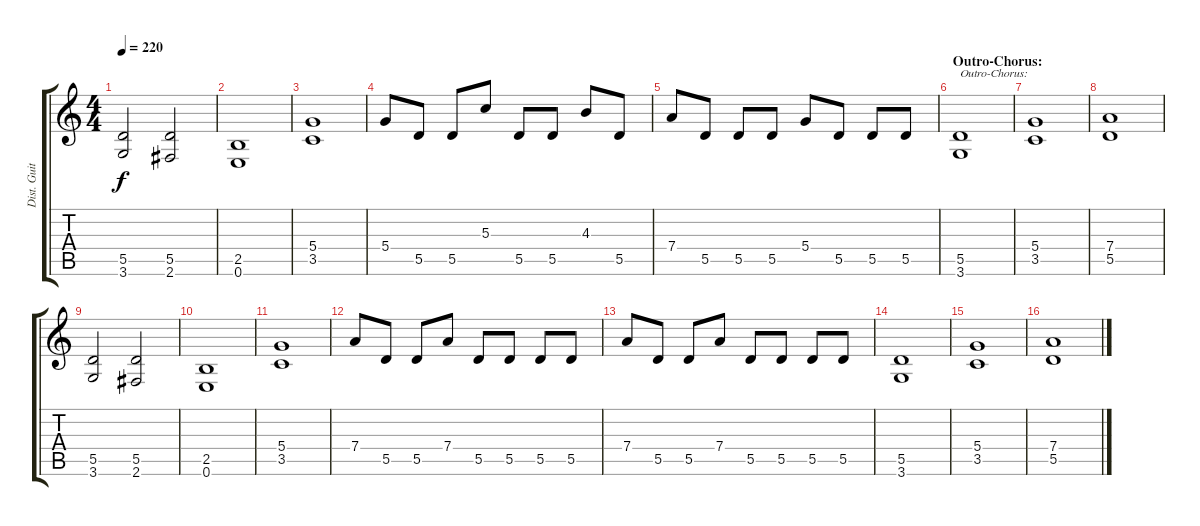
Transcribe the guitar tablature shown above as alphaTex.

\track ("Dist. Guitarzz 2" "Dist. Guit") {instrument distortionguitar}
\staff {score tabs}
\tuning (E4 B3 G3 D3 A2 E2) {hide}
\ts (4 4)
\tempo 220
\clef g2
\ks c
(5.5 3.6).2{dy f} (5.5 2.6).2 |
(2.5 0.6).1 |
(5.4 3.5).1 |
5.4.8 5.5.8 5.5.8 5.3.8 5.5.8 5.5.8 4.3.8 5.5.8 |
7.4.8 5.5.8 5.5.8 5.5.8 5.4.8 5.5.8 5.5.8 5.5.8 |
\section ("" "Outro-Chorus:")
(5.5 3.6).1{txt "Outro-Chorus:"} |
(5.4 3.5).1 |
(7.4 5.5).1 |
(5.5 3.6).2 (5.5 2.6).2 |
(2.5 0.6).1 |
(5.4 3.5).1 |
7.4.8 5.5.8 5.5.8 7.4.8 5.5.8 5.5.8 5.5.8 5.5.8 |
7.4.8 5.5.8 5.5.8 7.4.8 5.5.8 5.5.8 5.5.8 5.5.8 |
(5.5 3.6).1 |
(5.4 3.5).1 |
(7.4 5.5).1
